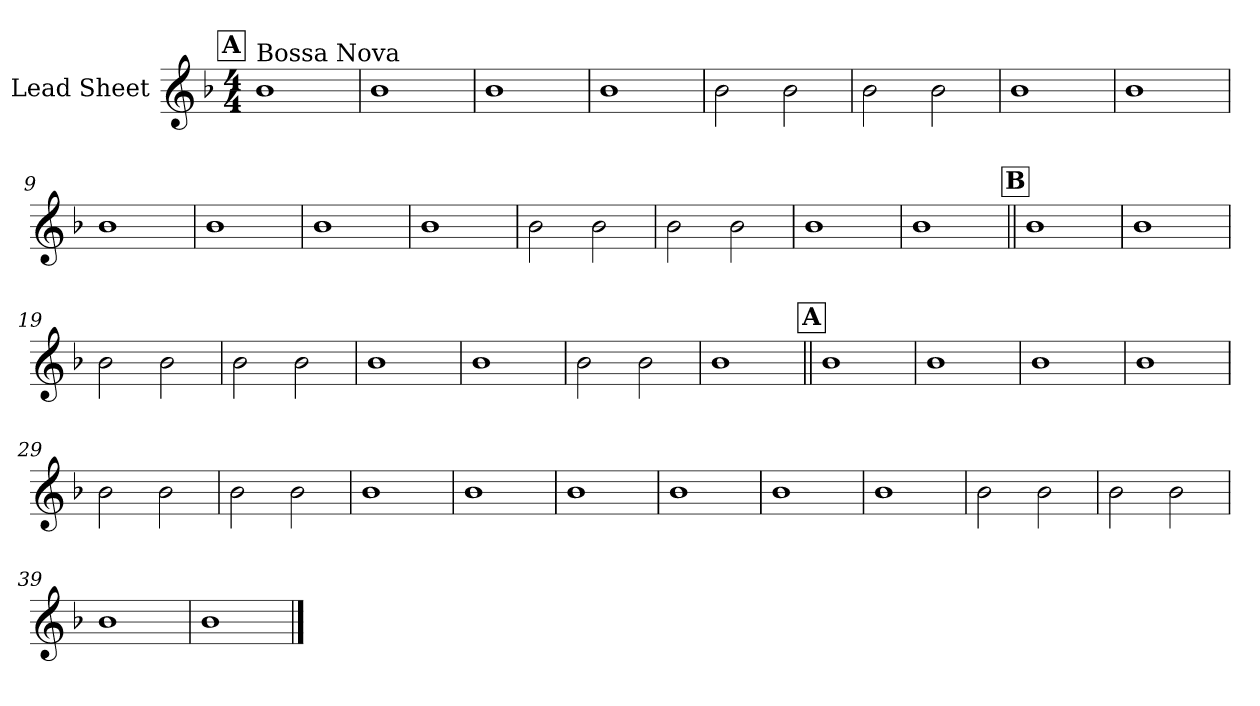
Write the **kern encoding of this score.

**kern
*part1
*staff1
*I"Lead Sheet
*clefG2
*k[b-]
*d:
*M4/4
!!LO:REH:place=s1:a:fs=14:t=A
=1
!LO:TX:a:t=Bossa Nova
1b-
=2
1b-
=3
1b-
=4
1b-
!!LO:LB:g=z
=5
2b-\
2b-\
=6
2b-\
2b-\
=7
1b-
=8
1b-
!!LO:LB:g=z
=9
1b-
=10
1b-
=11
1b-
=12
1b-
!!LO:LB:g=z
=13
2b-\
2b-\
=14
2b-\
2b-\
=15
1b-
=16
1b-
!!LO:LB:g=z
!!LO:REH:place=s1:a:fs=14:t=B
=17||
1b-
=18
1b-
=19
2b-\
2b-\
=20
2b-\
2b-\
!!LO:LB:g=z
=21
1b-
=22
1b-
=23
2b-\
2b-\
=24
1b-
!!LO:LB:g=z
!!LO:REH:place=s1:a:fs=14:t=A
=25||
1b-
=26
1b-
=27
1b-
=28
1b-
!!LO:LB:g=z
=29
2b-\
2b-\
=30
2b-\
2b-\
=31
1b-
=32
1b-
!!LO:LB:g=z
=33
1b-
=34
1b-
=35
1b-
=36
1b-
!!LO:LB:g=z
=37
2b-\
2b-\
=38
2b-\
2b-\
=39
1b-
=40
1b-
==
*-
